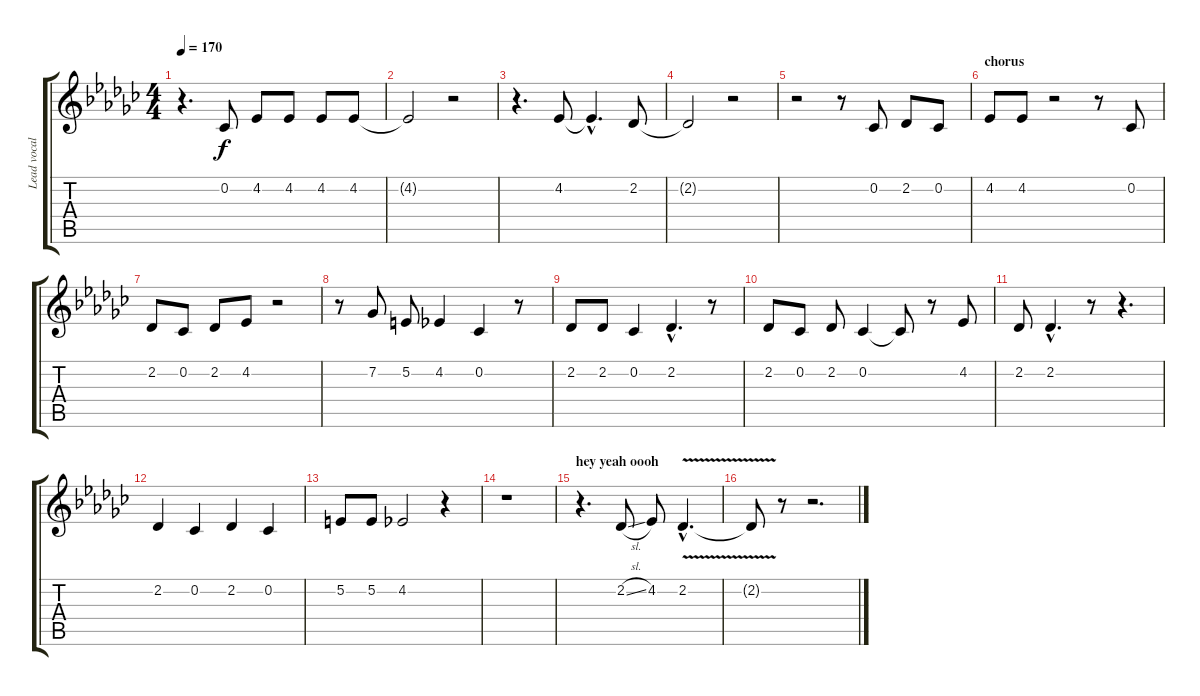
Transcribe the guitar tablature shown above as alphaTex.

\track ("Lead vocals" "Lead vocal") {instrument tangoaccordion}
\staff {score tabs}
\tuning (E4 B3 G3 D3 A2 E2) {hide}
\ts (4 4)
\tempo 170
\clef g2
\ks ebminor
r.4{d dy f} 0.2.8 4.2.8 4.2.8 4.2.8 4.2.8 |
4.2{t}.2 r.2 |
r.4{d} 4.2.8 4.2{hac t}.4{d} 2.2.8 |
2.2{t}.2 r.2 |
r.2 r.8 0.2.8 2.2.8 0.2.8 |
\section ("" "chorus")
4.2.8 4.2.8 r.2 r.8 0.2.8 |
2.2.8 0.2.8 2.2.8 4.2.8 r.2 |
r.8 7.2.8 5.2.8 4.2.4 0.2.4 r.8 |
2.2.8 2.2.8 0.2.4 2.2{hac}.4{d} r.8 |
2.2.8 0.2.8 2.2.8 0.2.4 0.2{t}.8 r.8 4.2.8 |
2.2.8 2.2{hac}.4{d} r.8 r.4{d} |
2.2.4 0.2.4 2.2.4 0.2.4 |
5.2.8 5.2.8 4.2.2 r.4 |
r.1 |
\section ("" "hey yeah oooh")
r.4{d} 2.2{sl}.8 4.2.8 2.2{v hac}.4{d} |
2.2{t}.8 r.8 r.2{d}
